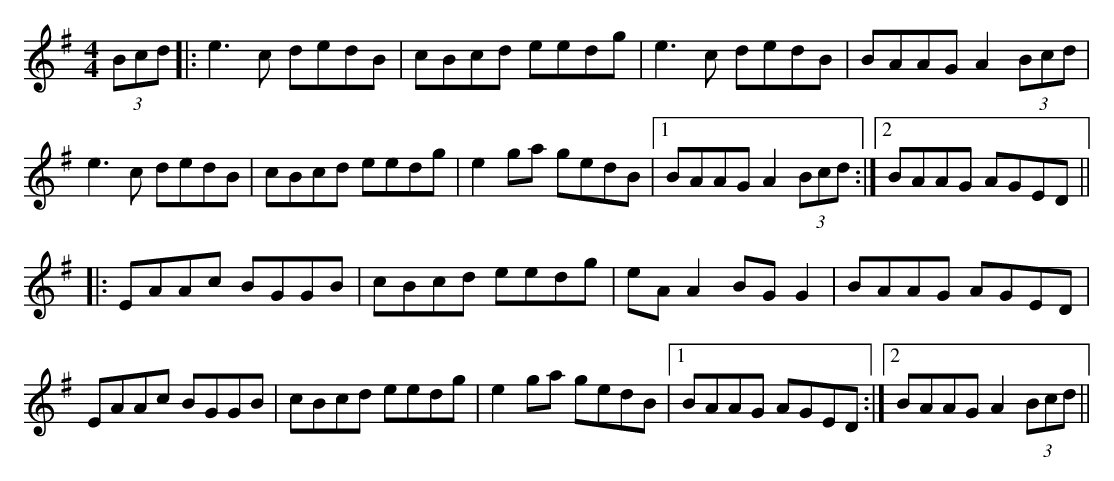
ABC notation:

X:1
M:4/4
K:Emin
(3Bcd|:e3c dedB|cBcd eedg|e3c dedB|BAAG A2 (3Bcd|
e3c dedB|cBcd eedg|e2ga gedB|1 BAAG A2 (3Bcd:|2 BAAG AGED||
|:EAAc BGGB|cBcd eedg|eA A2 BG G2|BAAG AGED|
EAAc BGGB|cBcd eedg|e2 ga gedB|1 BAAG AGED:|2 BAAG A2 (3Bcd||
